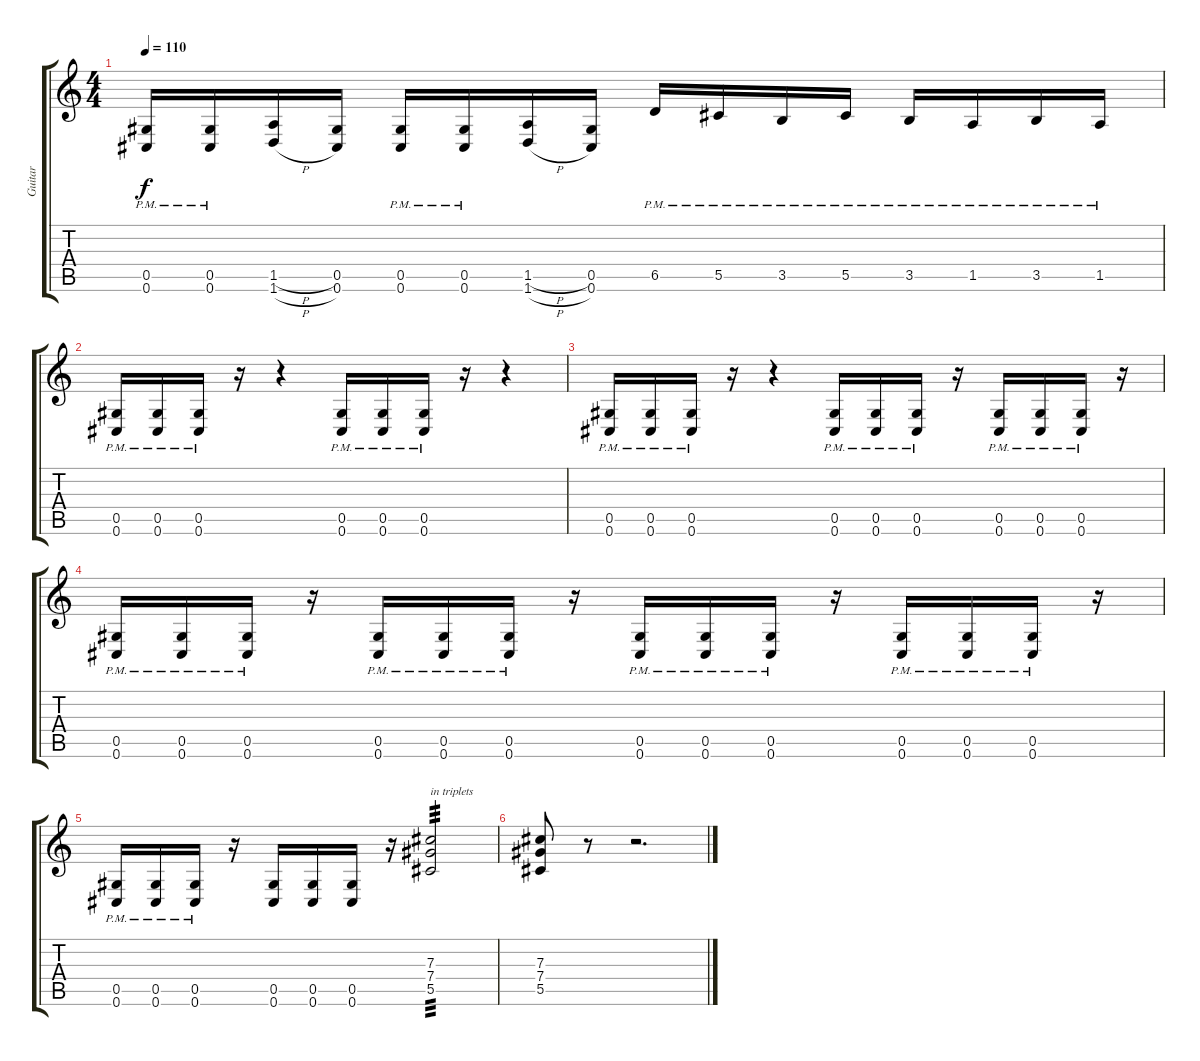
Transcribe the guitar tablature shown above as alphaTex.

\track ("Guitar" "Guitar") {instrument distortionguitar}
\staff {score tabs}
\tuning (Eb4 Bb3 Gb3 Db3 Ab2 Db2) {hide}
\ts (4 4)
\tempo 110
\clef g2
\ks c
(0.5{pm} 0.6{pm}).16{dy f} (0.5{pm} 0.6{pm}).16 (1.5{h} 1.6{h}).16 (0.5 0.6).16 (0.5{pm} 0.6{pm}).16 (0.5{pm} 0.6{pm}).16 (1.5{h} 1.6{h}).16 (0.5 0.6).16 6.5{pm}.16 5.5{pm}.16 3.5{pm}.16 5.5{pm}.16 3.5{pm}.16 1.5{pm}.16 3.5{pm}.16 1.5{pm}.16 |
(0.5{pm} 0.6{pm}).16 (0.5{pm} 0.6{pm}).16 (0.5{pm} 0.6{pm}).16 r.16 r.4 (0.5{pm} 0.6{pm}).16 (0.5{pm} 0.6{pm}).16 (0.5{pm} 0.6{pm}).16 r.16 r.4 |
(0.5{pm} 0.6{pm}).16 (0.5{pm} 0.6{pm}).16 (0.5{pm} 0.6{pm}).16 r.16 r.4 (0.5{pm} 0.6{pm}).16 (0.5{pm} 0.6{pm}).16 (0.5{pm} 0.6{pm}).16 r.16 (0.5{pm} 0.6{pm}).16 (0.5{pm} 0.6{pm}).16 (0.5{pm} 0.6{pm}).16 r.16 |
(0.5{pm} 0.6{pm}).16 (0.5{pm} 0.6{pm}).16 (0.5{pm} 0.6{pm}).16 r.16 (0.5{pm} 0.6{pm}).16 (0.5{pm} 0.6{pm}).16 (0.5{pm} 0.6{pm}).16 r.16 (0.5{pm} 0.6{pm}).16 (0.5{pm} 0.6{pm}).16 (0.5{pm} 0.6{pm}).16 r.16 (0.5{pm} 0.6{pm}).16 (0.5{pm} 0.6{pm}).16 (0.5{pm} 0.6{pm}).16 r.16 |
(0.5{pm} 0.6{pm}).16 (0.5{pm} 0.6{pm}).16 (0.5{pm} 0.6{pm}).16 r.16 (0.5 0.6).16 (0.5 0.6).16 (0.5 0.6).16 r.16 (7.3 7.4 5.5).2{txt "in triplets" tp 3} |
(7.3 7.4 5.5).8 r.8 r.2{d}
